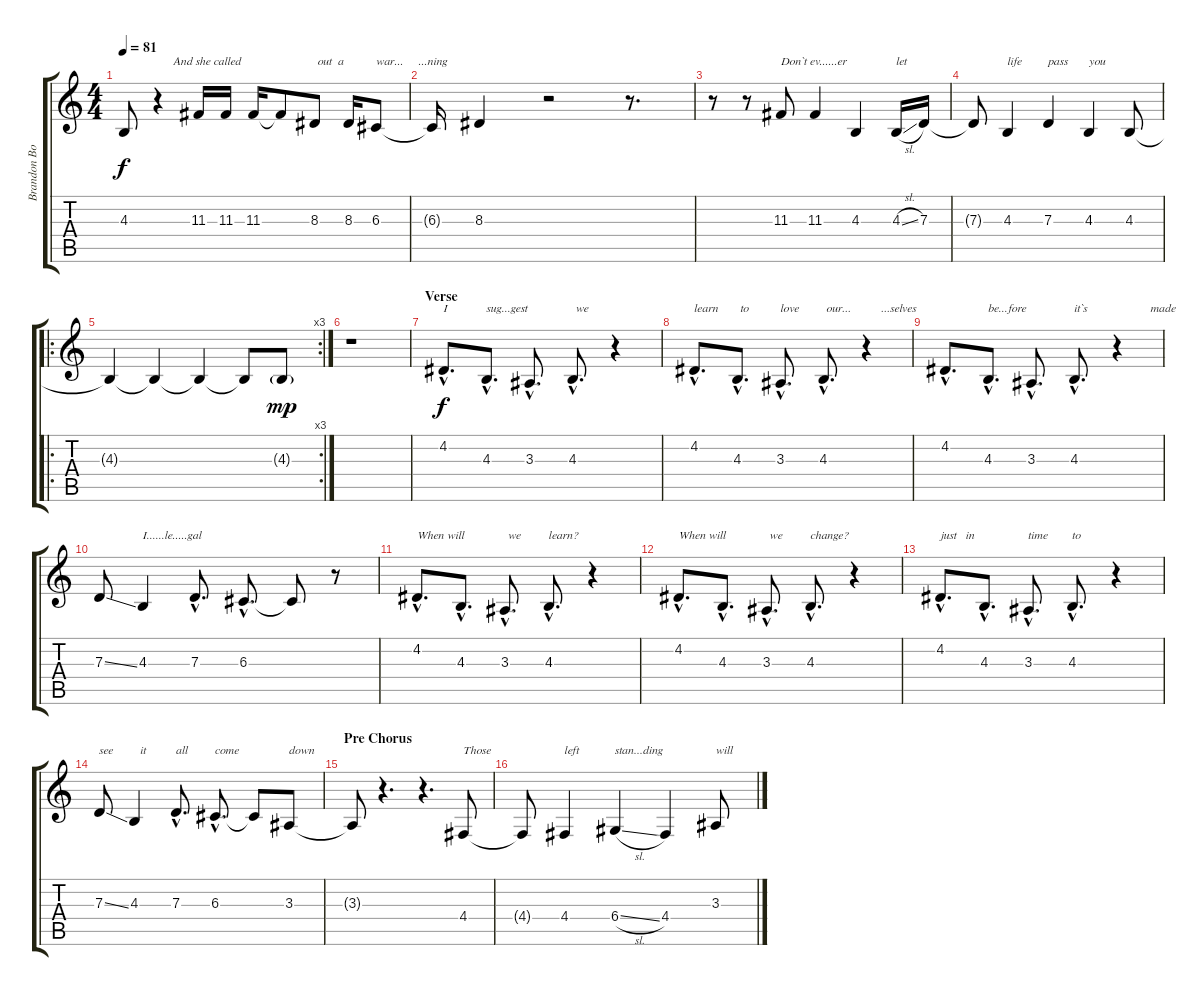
\track ("Brandon Boyd [Voice]" "Brandon Bo") {instrument lead6voice}
\staff {score tabs}
\tuning (E4 B3 G3 D3 A2 E2) {hide}
\ts (4 4)
\tempo 81
\clef g2
\ks c
4.3{t}.8{dy f} r.4{txt "     And she called"} 11.3.16 11.3.16 11.3.16 11.3{t}.8 8.3.8{txt " out  a"} 8.3.16 6.3.8{txt "war...     ...ning"} |
6.3{t}.16 8.3.4 r.2 r.8{d} |
r.8 r.8 11.3.8{txt "Don`t ev......er"} 11.3.4 4.3.4 4.3{sl}.16{txt "let"} 7.3.16 |
7.3{t}.8 4.3.4{txt "life"} 7.3.4{txt "pass"} 4.3.4{txt "you"} 4.3.8 |
\ro
\rc 3
4.3{t}.4 4.3{t}.4 4.3{t}.4 4.3{t}.8 4.3{g}.8{dy mp} |
r.1 |
\section ("" "Verse")
4.2{hac}.8{d txt "I" dy f volume 13} 4.3{hac}.8{d txt "sug...gest"} 3.3{hac}.8{d} 4.3{hac}.8{d txt " we"} r.4 |
4.2{hac}.8{d txt "learn"} 4.3{hac}.8{d txt " to"} 3.3{hac}.8{d txt "love"} 4.3{hac}.8{d txt " our...          ...selves"} r.4 |
4.2{hac}.8{d} 4.3{hac}.8{d txt "be...fore"} 3.3{hac}.8{d} 4.3{hac}.8{d txt "it`s"} r.4{txt "           made"} |
7.3{ss}.8 4.3.4{txt "I......le.....gal"} 7.3{hac}.8{d} 6.3{hac}.8{d} 6.3{t}.8 r.8 |
4.2{hac}.8{d txt "When will"} 4.3{hac}.8{d} 3.3{hac}.8{d txt " we"} 4.3{hac}.8{d txt "learn?"} r.4 |
4.2{hac}.8{d txt "When will"} 4.3{hac}.8{d} 3.3{hac}.8{d txt " we"} 4.3{hac}.8{d txt "change?"} r.4 |
4.2{hac}.8{d txt "just   in"} 4.3{hac}.8{d} 3.3{hac}.8{d txt "time"} 4.3{hac}.8{d txt "to"} r.4 |
7.3{ss}.8{txt "see"} 4.3.4{txt "  it"} 7.3{hac}.8{d txt "all"} 6.3{hac}.8{d txt "come"} 6.3{t}.8 3.3.8{txt "down"} |
\section ("" "Pre Chorus")
3.3{t}.8 r.4{d} r.4{d} 4.4.8{txt "Those"} |
4.4{t}.8 4.4.4{txt "left"} 6.4{sl}.4{txt "stan...ding"} 4.4.4 3.3.8{txt "will"}
